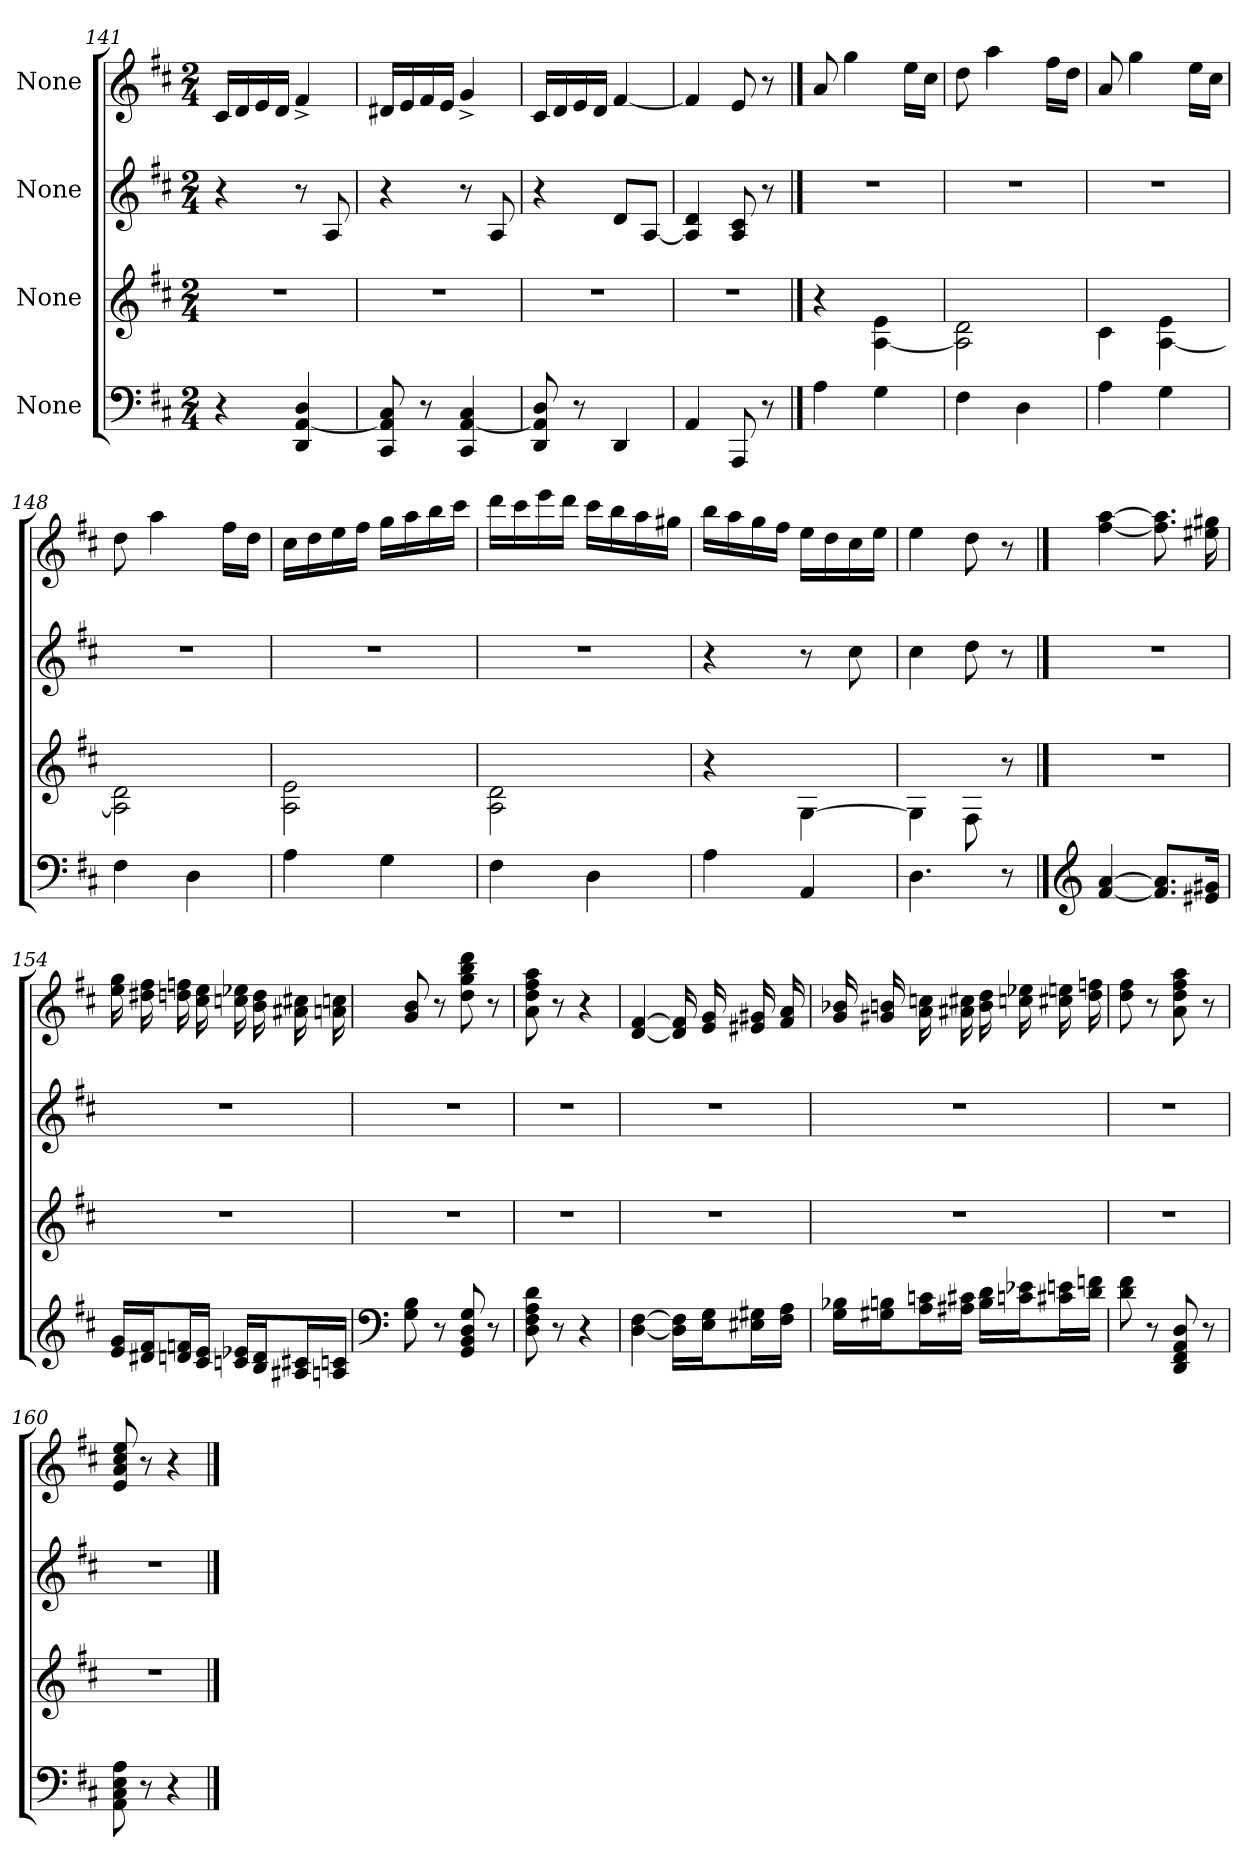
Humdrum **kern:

**kern	**kern	**kern	**kern
*part4	*part3	*part2	*part1
*staff4	*staff3	*staff2	*staff1
*I"None	*I"None	*I"None	*I"None
*clefF4	*clefG2	*clefG2	*clefG2
*k[f#c#]	*k[f#c#]	*k[f#c#]	*k[f#c#]
*M2/4	*M2/4	*M2/4	*M2/4
=141	=141	=141	=141
4r	2r	4r	16c#/LL
.	.	.	16d/
.	.	.	16e/
.	.	.	16d/JJ
4DD/ [4AA/ 4D/	.	8r	4f#^/
.	.	8A/	.
=142	=142	=142	=142
8CC#/ 8AA/] 8C#/	2r	4r	16d#X/LL
.	.	.	16e/
8r	.	.	16f#/
.	.	.	16e/JJ
4CC#/ [4AA/ 4C#/	.	8r	4g^/
.	.	8A/	.
=143	=143	=143	=143
8DD/ 8AA/] 8D/	2r	4r	16c#/LL
.	.	.	16d/
8r	.	.	16e/
.	.	.	16d/JJ
4DD/	.	8d/L	[4f#/
.	.	[8A/J	.
=144	=144	=144	=144
4AA/	2r	4A/] 4d/	4f#/]
8AAA/	.	8A/ 8c#/	8e/
8r	.	8r	8r
==145	==145	==145	==145
4A\	4r	2r	8a/
.	.	.	4gg\
4G\	[4A\ 4e\	.	.
.	.	.	16ee\LL
.	.	.	16cc#\JJ
=146	=146	=146	=146
4F#\	2A\] 2d\	2r	8dd\
.	.	.	4aa\
4D\	.	.	.
.	.	.	16ff#\LL
.	.	.	16dd\JJ
=147	=147	=147	=147
4A\	4c#\	2r	8a/
.	.	.	4gg\
4G\	[4A\ 4e\	.	.
.	.	.	16ee\LL
.	.	.	16cc#\JJ
=148	=148	=148	=148
4F#\	2A\] 2d\	2r	8dd\
.	.	.	4aa\
4D\	.	.	.
.	.	.	16ff#\LL
.	.	.	16dd\JJ
=149	=149	=149	=149
4A\	2A\ 2e\	2r	16cc#\LL
.	.	.	16dd\
.	.	.	16ee\
.	.	.	16ff#\JJ
4G\	.	.	16gg\LL
.	.	.	16aa\
.	.	.	16bb\
.	.	.	16ccc#\JJ
=150	=150	=150	=150
4F#\	2A\ 2d\	2r	16ddd\LL
.	.	.	16ccc#\
.	.	.	16eee\
.	.	.	16ddd\JJ
4D\	.	.	16ccc#\LL
.	.	.	16bb\
.	.	.	16aa\
.	.	.	16gg#X\JJ
=151	=151	=151	=151
4A\	4r	4r	16bb\LL
.	.	.	16aa\
.	.	.	16gg\
.	.	.	16ff#\JJ
4AA/	[4G\	8r	16ee\LL
.	.	.	16dd\
.	.	8cc#\	16cc#\
.	.	.	16ee\JJ
=152	=152	=152	=152
4.D\	4G\]	4cc#\	4ee\
.	8F#\	8dd\	8dd\
8r	8r	8r	8r
==153	==153	==153	==153
*clefG2	*	*	*
[4f#/ [4a/	2r	2r	[4ff#\ [4aa\
8.f#]/ 8.a]/L	.	.	8.ff#\] 8.aa\]
16e#X/ 16g#X/Jk	.	.	16ee#X\ 16gg#X\
=154	=154	=154	=154
16e/ 16g/LL	2r	2r	16ee\ 16gg\
16d#X/ 16f#/J	.	.	16dd#X\ 16ff#\
16dn/ 16fn/L	.	.	16ddn\ 16ffn\
16c#/ 16e/JJ	.	.	16cc#\ 16ee\
16cn/ 16e-X/LL	.	.	16ccn\ 16ee-X\
16B/ 16d/J	.	.	16b\ 16dd\
16A#X/ 16c#X/L	.	.	16a#X\ 16cc#X\
16An/ 16cn/JJ	.	.	16an\ 16ccn\
=155	=155	=155	=155
*clefF4	*	*	*
8G\ 8B\	2r	2r	8g/ 8b/
8r	.	.	8r
8GG/ 8BB/ 8D/ 8G/	.	.	8dd\ 8gg\ 8bb\ 8ddd\
8r	.	.	8r
=156	=156	=156	=156
8D\ 8F#\ 8A\ 8d\	2r	2r	8a\ 8dd\ 8ff#\ 8aa\
8r	.	.	8r
4r	.	.	4r
=157	=157	=157	=157
[4D\ [4F#\	2r	2r	[4d/ [4f#/
16D]\ 16F#]\LL	.	.	16d/] 16f#/]
16E\ 16G\J	.	.	16e/ 16g/
16E#X\ 16G#X\L	.	.	16e#X/ 16g#X/
16F#\ 16A\JJ	.	.	16f#/ 16a/
=158	=158	=158	=158
16G\ 16B-X\LL	2r	2r	16g/ 16b-X/
16G#X\ 16Bn\J	.	.	16g#X/ 16bn/
16A\ 16cn\L	.	.	16a\ 16ccn\
16A#X\ 16c#X\JJ	.	.	16a#X\ 16cc#X\
16B\ 16d\LL	.	.	16b\ 16dd\
16cn\ 16e-X\J	.	.	16ccn\ 16ee-X\
16c#X\ 16en\L	.	.	16cc#X\ 16een\
16d\ 16fn\JJ	.	.	16dd\ 16ffn\
=159	=159	=159	=159
8d\ 8f#\	2r	2r	8dd\ 8ff#\
8r	.	.	8r
8DD/ 8FF#/ 8AA/ 8D/	.	.	8a\ 8dd\ 8ff#\ 8aa\
8r	.	.	8r
=160	=160	=160	=160
8AA\ 8C#\ 8E\ 8A\	2r	2r	8e/ 8a/ 8cc#/ 8ee/
8r	.	.	8r
4r	.	.	4r
==	==	==	==
*-	*-	*-	*-
